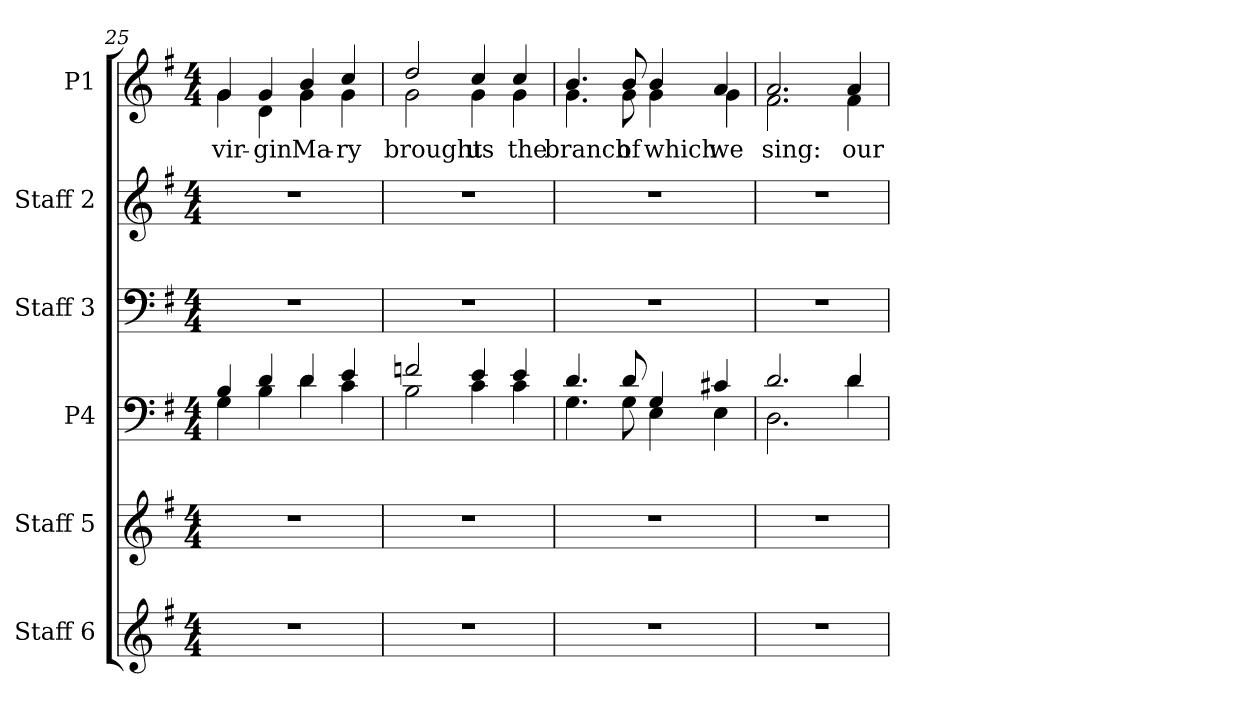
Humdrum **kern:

**kern	**kern	**kern	**kern	**kern	**kern	**text
*part6	*part5	*part4	*part3	*part2	*part1	*part1
*staff6	*staff5	*staff4	*staff3	*staff2	*staff1	*staff1
*I"Staff 6	*I"Staff 5	*I"P4	*I"Staff 3	*I"Staff 2	*I"P1	*
*I'Sta. 6	*I'Sta. 5	*	*I'Sta. 3	*I'Sta. 2	*	*
*clefG2	*clefG2	*clefF4	*clefF4	*clefG2	*clefG2	*
*k[f#]	*k[f#]	*k[f#]	*k[f#]	*k[f#]	*k[f#]	*
*G:	*G:	*G:	*G:	*G:	*G:	*
*M4/4	*M4/4	*M4/4	*M4/4	*M4/4	*M4/4	*
=25	=25	=25	=25	=25	=25	=25
*	*	*^	*	*	*^	*
!	!	!	!	!	!	!	!	!LO:LY:b:color=#000000
1r	1r	4Bi/	4Gi\	1r	1r	4gi/	4gi\	vir-
!	!	!	!	!	!	!	!	!LO:LY:b:color=#000000
.	.	4di/	4Bi\	.	.	4gi/	4di\	-gin
!	!	!	!	!	!	!	!	!LO:LY:b:color=#000000
.	.	4di/	4di\	.	.	4bi/	4gi\	Ma-
!	!	!	!	!	!	!	!	!LO:LY:b:color=#000000
.	.	4ei/	4ci\	.	.	4cci/	4gi\	-ry
!!LO:LB:g=z	!!
=26	=26	=26	=26	=26	=26	=26	=26	=26
!	!	!	!	!	!	!	!	!LO:LY:b:color=#000000
1r	1r	2fni/	2Bi\	1r	1r	2ddi/	2gi\	brought
!	!	!	!	!	!	!	!	!LO:LY:b:color=#000000
.	.	4ei/	4ci\	.	.	4cci/	4gi\	us
!	!	!	!	!	!	!	!	!LO:LY:b:color=#000000
.	.	4ei/	4ci\	.	.	4cci/	4gi\	the
=27	=27	=27	=27	=27	=27	=27	=27	=27
!	!	!	!	!	!	!	!	!LO:LY:b:color=#000000
1r	1r	4.di/	4.Gi\	1r	1r	4.bi/	4.gi\	branch
!	!	!	!	!	!	!	!	!LO:LY:b:color=#000000
.	.	8di/	8Gi\	.	.	8bi/	8gi\	of
!	!	!	!	!	!	!	!	!LO:LY:b:color=#000000
.	.	4Gi/	4Ei\	.	.	4bi/	4gi\	which
!	!	!	!	!	!	!	!	!LO:LY:b:color=#000000
.	.	4c#Xi/	4Ei\	.	.	4ai/	4gi\	we
=28	=28	=28	=28	=28	=28	=28	=28	=28
!	!	!	!	!	!	!	!	!LO:LY:b:color=#000000
1r	1r	2.di/	2.Di\	1r	1r	2.ai/	2.f#i\	sing:
!	!	!	!	!	!	!	!	!LO:LY:b:color=#000000
.	.	4di/	4di\	.	.	4ai/	4f#i\	our
*	*	*v	*v	*	*	*v	*v	*
=	=	=	=	=	=	=
*-	*-	*-	*-	*-	*-	*-
